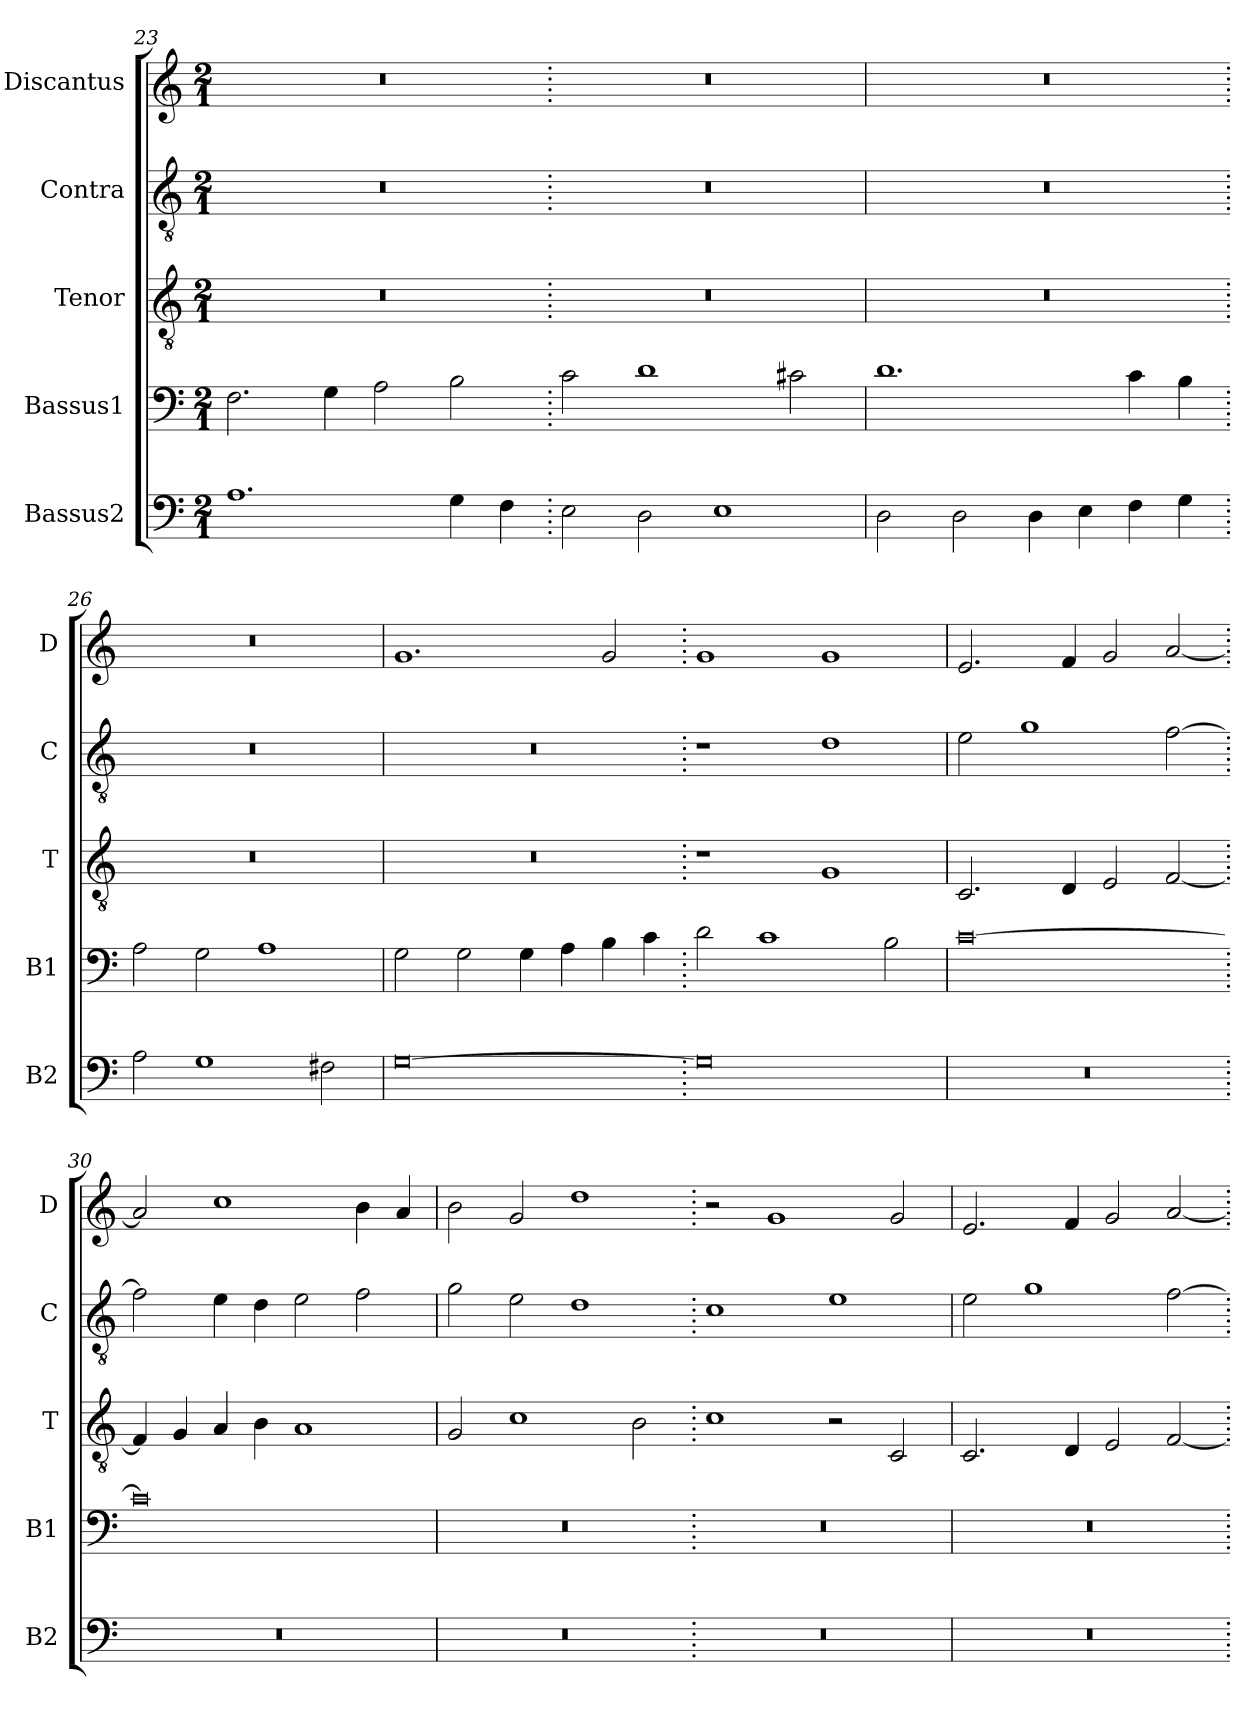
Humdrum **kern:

**kern	**kern	**kern	**kern	**kern
*part5	*part4	*part3	*part2	*part1
*staff5	*staff4	*staff3	*staff2	*staff1
*I"Bassus2	*I"Bassus1	*I"Tenor	*I"Contra	*I"Discantus
*I'B2	*I'B1	*I'T	*I'C	*I'D
*clefF4	*clefF4	*clefGv2	*clefGv2	*clefG2
*k[]	*k[]	*k[]	*k[]	*k[]
*M2/1	*M2/1	*M2/1	*M2/1	*M2/1
=23	=23	=23	=23	=23
1.A	2.F\	0r	0r	0r
.	4G\	.	.	.
.	2A\	.	.	.
4G\	2B\	.	.	.
4F\	.	.	.	.
=24.	=24.	=24.	=24.	=24.
2E\	2c\	0r	0r	0r
2D\	1d	.	.	.
1E	.	.	.	.
.	2c#X\	.	.	.
=25	=25	=25	=25	=25
2D\	1.d	0r	0r	0r
2D\	.	.	.	.
4D\	.	.	.	.
4E\	.	.	.	.
4F\	4c\	.	.	.
4G\	4B\	.	.	.
=26.	=26.	=26.	=26.	=26.
2A\	2A\	0r	0r	0r
1G	2G\	.	.	.
.	1A	.	.	.
2F#X\	.	.	.	.
=27	=27	=27	=27	=27
[0G	2G\	0r	0r	1.g
.	2G\	.	.	.
.	4G\	.	.	.
.	4A\	.	.	.
.	4B\	.	.	2g/
.	4c\	.	.	.
=28.	=28.	=28.	=28.	=28.
0G]	2d\	1r	1r	1g
.	1c	.	.	.
.	.	1G	1d	1g
.	2B\	.	.	.
=29	=29	=29	=29	=29
0r	[0c	2.C/	2e\	2.e/
.	.	.	1g	.
.	.	4D/	.	4f/
.	.	2E/	.	2g/
.	.	[2F/	[2f\	[2a/
=30.	=30.	=30.	=30.	=30.
0r	0c]	4F/]	2f\]	2a/]
.	.	4G/	.	.
.	.	4A/	4e\	1cc
.	.	4B\	4d\	.
.	.	1A	2e\	.
.	.	.	2f\	4b\
.	.	.	.	4a/
=31	=31	=31	=31	=31
0r	0r	2G/	2g\	2b\
.	.	1c	2e\	2g/
.	.	.	1d	1dd
.	.	2B\	.	.
=32.	=32.	=32.	=32.	=32.
0r	0r	1c	1c	2r
.	.	.	.	1g
.	.	2r	1e	.
.	.	2C/	.	2g/
=33	=33	=33	=33	=33
0r	0r	2.C/	2e\	2.e/
.	.	.	1g	.
.	.	4D/	.	4f/
.	.	2E/	.	2g/
.	.	[2F/	[2f\	[2a/
=.	=.	=.	=.	=.
*-	*-	*-	*-	*-
